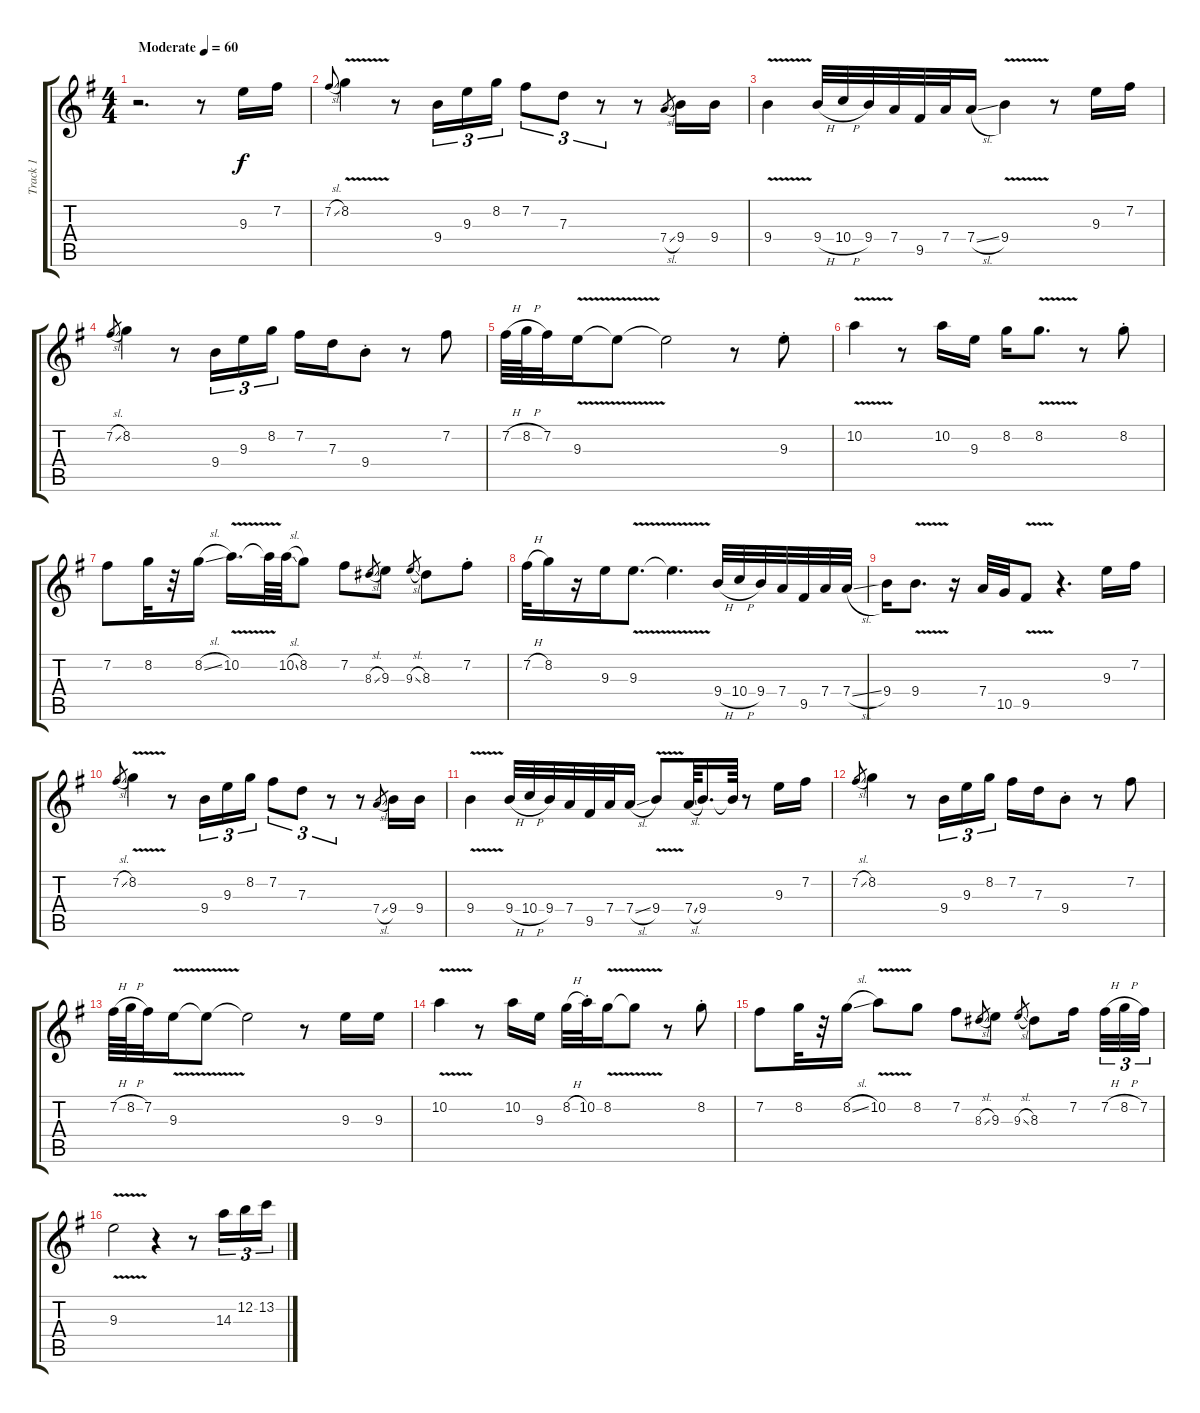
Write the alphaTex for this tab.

\track ("Track 1" "Track 1") {instrument overdrivenguitar}
\staff {score tabs}
\tuning (E4 B3 G3 D3 A2 E2) {hide}
\ts (4 4)
\tempo (60 "Moderate")
\clef g2
\ks eminor
r.2{d dy f instrument overdrivenguitar} r.8 9.3.16 7.2.16 |
7.2{sl}.8{gr onbeat} 8.2{v}.4 r.8 9.4.16{tu (3 2)} 9.3.16{tu (3 2)} 8.2.16{tu (3 2)} 7.2.8{tu (3 2)} 7.3.8{tu (3 2)} r.8{tu (3 2)} r.8 7.4{sl}.8{gr} 9.4.16 9.4.16 |
9.4{v}.4 9.4{h}.32 10.4{h}.32 9.4.32 7.4.32 9.5.32 7.4.32 7.4{sl}.16 9.4{v}.4 r.8 9.3.16 7.2.16 |
7.2{sl}.8{gr} 8.2.4 r.8 9.4.16{tu (3 2)} 9.3.16{tu (3 2)} 8.2.16{tu (3 2)} 7.2.16 7.3.16 9.4{st}.8 r.8 7.2.8 |
7.2{h}.64 8.2{h}.64 7.2.32 9.3{v}.16 9.3{t}.8 9.3{t}.2 r.8 9.3{st}.8 |
10.2{v}.4 r.8 10.2.16 9.3.16 8.2.16 8.2{v}.8{d} r.8 8.2{st}.8 |
7.2.8 8.2.32 r.32 8.2{sl}.16 10.2{v}.16{d} 10.2{t}.64 10.2{sl}.64 8.2.8 7.2.8 8.3{sl}.8{gr} 9.3.8 9.3{sl}.8{gr} 8.3.8 7.2{st}.8 |
7.2{h}.32 8.2.16 r.16 9.3.16 9.3{v}.8{d} 9.3{t}.4{d} 9.4{h}.32 10.4{h}.32 9.4.32 7.4.32 9.5.32 7.4.32 7.4{sl}.32 |
9.4.16 9.4{v}.8{d} r.16 7.4.32 10.5.32 9.5{v}.8 r.4{d} 9.3.16 7.2.16 |
7.2{sl}.8{gr} 8.2{v}.4 r.8 9.4.16{tu (3 2)} 9.3.16{tu (3 2)} 8.2.16{tu (3 2)} 7.2.8{tu (3 2)} 7.3.8{tu (3 2)} r.8{tu (3 2)} r.8 7.4{sl}.8{gr} 9.4.16 9.4.16 |
9.4{v}.4 9.4{h}.32 10.4{h}.32 9.4.32 7.4.32 9.5.32 7.4.32 7.4{sl}.16 9.4{v}.8 7.4{sl}.64 9.4.16{d} 9.4{t}.64 r.8 9.3.16 7.2.16 |
7.2{sl}.8{gr} 8.2.4 r.8 9.4.16{tu (3 2)} 9.3.16{tu (3 2)} 8.2.16{tu (3 2)} 7.2.16 7.3.16 9.4{st}.8 r.8 7.2.8 |
7.2{h}.64 8.2{h}.64 7.2.32 9.3{v}.16 9.3{t}.8 9.3{t}.2 r.8 9.3.16 9.3.16 |
10.2{v}.4 r.8 10.2.16 9.3.16 8.2{h}.32 10.2{st}.32 8.2{v}.16 8.2{t}.8 r.8 8.2{st}.8 |
7.2.8 8.2.32 r.32 8.2{sl}.16 10.2{v}.8 8.2.8 7.2.8 8.3{sl}.8{gr} 9.3.8 9.3{sl}.8{gr} 8.3.8 7.2.16{beam splitsecondary} 7.2{h}.32{tu (3 2)} 8.2{h}.32{tu (3 2)} 7.2.32{tu (3 2)} |
9.3{v}.2 r.4 r.8 14.3.16{tu (3 2)} 12.2.16{tu (3 2)} 13.2.16{tu (3 2)}
